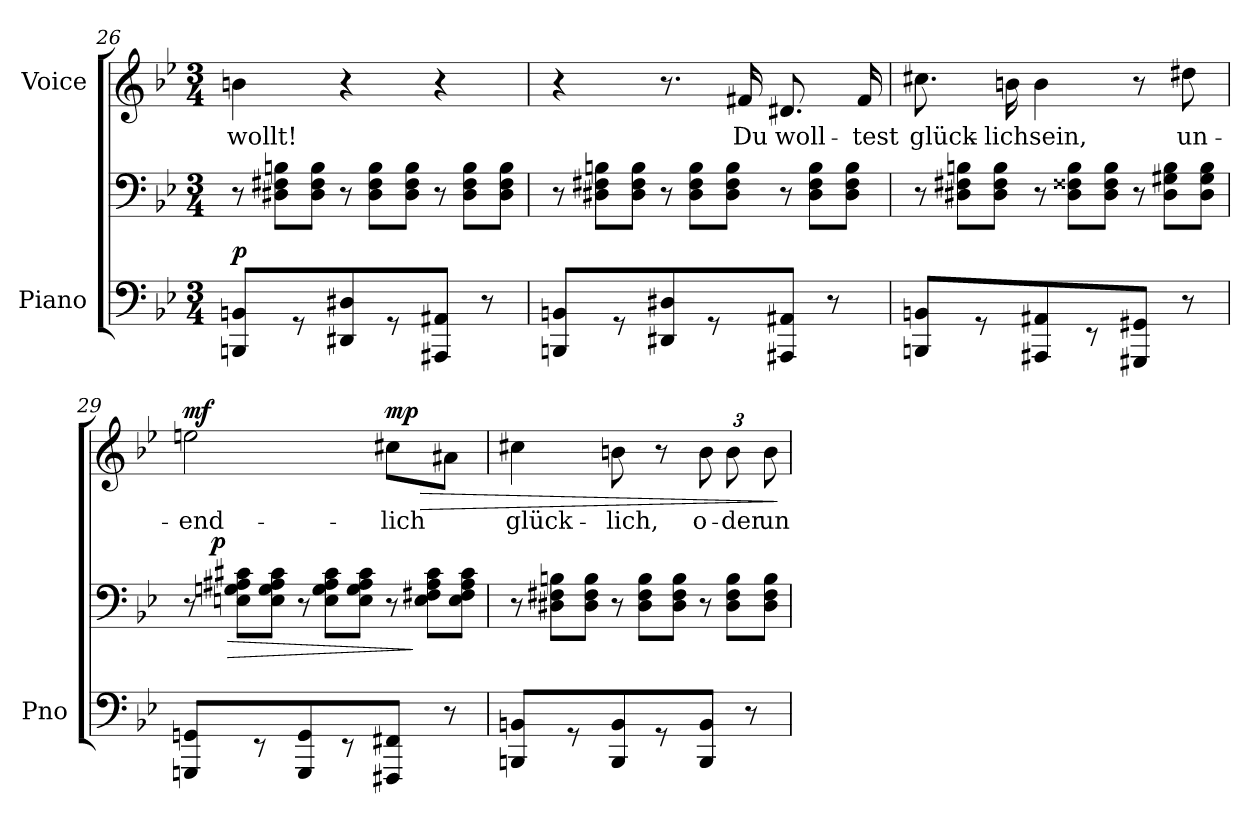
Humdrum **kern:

**kern	**kern	**dynam	**kern	**text	**dynam
*part2	*part2	*part2	*part1	*part1	*part1
*staff3	*staff2	*staff2/3	*staff1	*staff1	*staff1
*I"Piano	*	*	*I"Voice	*	*
*I'Pno	*	*	*	*	*
!!LO:LB:g=z
*clefF4	*	*	*clefG2	*	*
*k[b-e-]	*k[b-e-]	*	*k[b-e-]	*	*
*g:	*g:	*	*g:	*	*
*M3/4	*M3/4	*	*M3/4	*	*
*	*Xtuplet	*	*	*	*
=26	=26	=26	=26	=26	=26
!	!	!LO:DY:a=2	!	!LO:LY:b	!
8BBBn/ 8BBn/L	12r	p	4bn\	-wollt!	.
.	12D#X\ 12F#X\ 12Bn\L	.	.	.	.
8r	.	.	.	.	.
.	12D#\ 12F#\ 12B\J	.	.	.	.
8DD#X/ 8D#X/	12r	.	4r	.	.
.	12D#\ 12F#\ 12B\L	.	.	.	.
8r	.	.	.	.	.
.	12D#\ 12F#\ 12B\J	.	.	.	.
8AAA#X/ 8AA#X/J	12r	.	4r	.	.
.	12D#\ 12F#\ 12B\L	.	.	.	.
8r	.	.	.	.	.
.	12D#\ 12F#\ 12B\J	.	.	.	.
=27	=27	=27	=27	=27	=27
8BBBn/ 8BBn/L	12r	.	4r	.	.
.	12D#X\ 12F#X\ 12Bn\L	.	.	.	.
8r	.	.	.	.	.
.	12D#\ 12F#\ 12B\J	.	.	.	.
8DD#X/ 8D#X/	12r	.	8.r	.	.
.	12D#\ 12F#\ 12B\L	.	.	.	.
8r	.	.	.	.	.
.	12D#\ 12F#\ 12B\J	.	.	.	.
!	!	!	!	!LO:LY:b	!
.	.	.	16f#X/	Du	.
!	!	!	!	!LO:LY:b	!
8AAA#X/ 8AA#X/J	12r	.	8.d#X/	woll-	.
.	12D#\ 12F#\ 12B\L	.	.	.	.
8r	.	.	.	.	.
.	12D#\ 12F#\ 12B\J	.	.	.	.
!	!	!	!	!LO:LY:b	!
.	.	.	16f#/	-test	.
=28	=28	=28	=28	=28	=28
!	!	!	!	!LO:LY:b	!
8BBBn/ 8BBn/L	12r	.	8.cc#X\	glück-	.
.	12D#X\ 12F#X\ 12Bn\L	.	.	.	.
8r	.	.	.	.	.
.	12D#\ 12F#\ 12B\J	.	.	.	.
!	!	!	!	!LO:LY:b	!
.	.	.	16bn\	-lich	.
!	!	!	!	!LO:LY:b	!
8AAA#X/ 8AA#X/	12r	.	4b\	sein,	.
.	12D#\ 12F##X\ 12B\L	.	.	.	.
8r	.	.	.	.	.
.	12D#\ 12F##\ 12B\J	.	.	.	.
8GGG#X/ 8GG#X/J	12r	.	8r	.	.
.	12D#\ 12G#X\ 12B\L	.	.	.	.
!	!	!	!	!LO:LY:b	!
8r	.	.	8dd#X\	un-	.
.	12D#\ 12G#\ 12B\J	.	.	.	.
=29	=29	=29	=29	=29	=29
!	!	!LO:DY:a=2	!	!LO:LY:b	!
!	!	!LO:DY:n=1:a=2	!	!	!LO:DY:a
8GGGn/ 8GGn/L	12r	fp f	2een\	-end-	mf
!	!	!LO:HP:b	!	!	!
!	!	!LO:DY:n=2:a	!	!	!
.	12En\ 12Gn\ 12A#X\ 12c#X\L	> p	.	.	.
8r	.	.	.	.	.
.	12E\ 12G\ 12A#\ 12c#\J	.	.	.	.
8GGG/ 8GG/	12r	.	.	.	.
.	12E\ 12G\ 12A#\ 12c#\L	.	.	.	.
8r	.	.	.	.	.
.	12E\ 12G\ 12A#\ 12c#\J	.	.	.	.
!	!	!	!	!LO:LY:b	!LO:HP:b
!	!	!	!	!	!LO:DY:n=1:a
8FFF#X/ 8FF#X/J	12r	.	8cc#X\L	-lich	> mp
.	12E\ 12F#X\ 12A#\ 12c#\L	]	.	.	.
8r	.	.	8a#X\J	.	.
.	12E\ 12F#\ 12A#\ 12c#\J	.	.	.	.
!!LO:LB:g=z
=30	=30	=30	=30	=30	=30
!	!	!	!	!LO:LY:b	!
8BBBn/ 8BBn/L	12r	.	4cc#X\	glück-	.
.	12D#X\ 12F#X\ 12Bn\L	.	.	.	.
8r	.	.	.	.	.
.	12D#\ 12F#\ 12B\J	.	.	.	.
!	!	!	!	!LO:LY:b	!
8BBB/ 8BB/	12r	.	8bn\	-lich,	.
.	12D#\ 12F#\ 12B\L	.	.	.	.
8r	.	.	8r	.	.
.	12D#\ 12F#\ 12B\J	.	.	.	.
*	*	*	*Xbrackettup	*	*
!	!	!	!	!LO:LY:b	!
8BBB/ 8BB/J	12r	.	12b\	o-	.
!	!	!	!	!LO:LY:b	!
.	12D#\ 12F#\ 12B\L	.	12b\	-der	.
8r	.	.	.	.	.
!	!	!	!	!LO:LY:b	!
.	12D#\ 12F#\ 12B\J	.	12b\	un-	.
.	.	.	.	.	]
=	=	=	=	=	=
*-	*-	*-	*-	*-	*-
